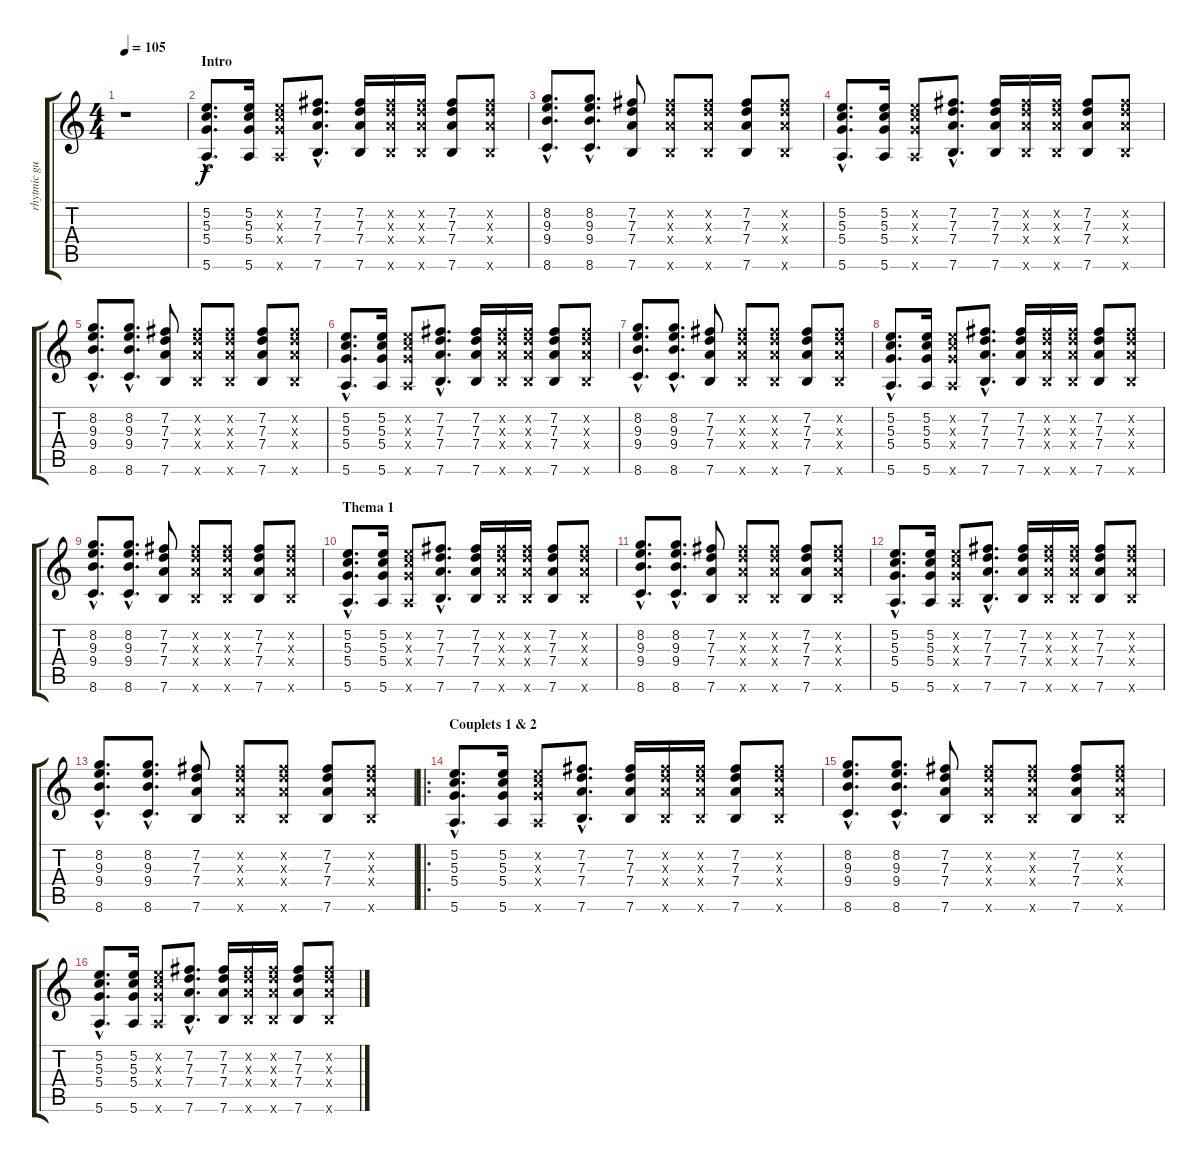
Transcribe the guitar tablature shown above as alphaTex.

\track ("rhytmic guitar" "rhytmic gu") {instrument acousticguitarnylon}
\staff {score tabs}
\tuning (E4 B3 G3 D3 A2 E2) {hide}
\ts (4 4)
\tempo 105
\clef g2
\ks c
r.1{dy f instrument acousticguitarnylon} |
\section ("" "Intro")
(5.2{hac} 5.3{hac} 5.4{hac} 5.6{hac}).8{d} (5.2 5.3 5.4 5.6).16 (5.2{x} 5.3{x} 5.4{x} 5.6{x}).8 (7.2{hac} 7.3{hac} 7.4{hac} 7.6{hac}).8{d} (7.2 7.3 7.4 7.6).16 (7.2{x} 7.3{x} 7.4{x} 7.6{x}).16 (7.2{x} 7.3{x} 7.4{x} 7.6{x}).16 (7.2 7.3 7.4 7.6).8 (7.2{x} 7.3{x} 7.4{x} 7.6{x}).8 |
(8.2{hac} 9.3{hac} 9.4{hac} 8.6{hac}).8{d} (8.2{hac} 9.3{hac} 9.4{hac} 8.6{hac}).8{d} (7.2 7.3 7.4 7.6).8 (7.2{x} 7.3{x} 7.4{x} 7.6{x}).8 (7.2{x} 7.3{x} 7.4{x} 7.6{x}).8 (7.2 7.3 7.4 7.6).8 (7.2{x} 7.3{x} 7.4{x} 7.6{x}).8 |
(5.2{hac} 5.3{hac} 5.4{hac} 5.6{hac}).8{d} (5.2 5.3 5.4 5.6).16 (5.2{x} 5.3{x} 5.4{x} 5.6{x}).8 (7.2{hac} 7.3{hac} 7.4{hac} 7.6{hac}).8{d} (7.2 7.3 7.4 7.6).16 (7.2{x} 7.3{x} 7.4{x} 7.6{x}).16 (7.2{x} 7.3{x} 7.4{x} 7.6{x}).16 (7.2 7.3 7.4 7.6).8 (7.2{x} 7.3{x} 7.4{x} 7.6{x}).8 |
(8.2{hac} 9.3{hac} 9.4{hac} 8.6{hac}).8{d} (8.2{hac} 9.3{hac} 9.4{hac} 8.6{hac}).8{d} (7.2 7.3 7.4 7.6).8 (7.2{x} 7.3{x} 7.4{x} 7.6{x}).8 (7.2{x} 7.3{x} 7.4{x} 7.6{x}).8 (7.2 7.3 7.4 7.6).8 (7.2{x} 7.3{x} 7.4{x} 7.6{x}).8 |
(5.2{hac} 5.3{hac} 5.4{hac} 5.6{hac}).8{d} (5.2 5.3 5.4 5.6).16 (5.2{x} 5.3{x} 5.4{x} 5.6{x}).8 (7.2{hac} 7.3{hac} 7.4{hac} 7.6{hac}).8{d} (7.2 7.3 7.4 7.6).16 (7.2{x} 7.3{x} 7.4{x} 7.6{x}).16 (7.2{x} 7.3{x} 7.4{x} 7.6{x}).16 (7.2 7.3 7.4 7.6).8 (7.2{x} 7.3{x} 7.4{x} 7.6{x}).8 |
(8.2{hac} 9.3{hac} 9.4{hac} 8.6{hac}).8{d} (8.2{hac} 9.3{hac} 9.4{hac} 8.6{hac}).8{d} (7.2 7.3 7.4 7.6).8 (7.2{x} 7.3{x} 7.4{x} 7.6{x}).8 (7.2{x} 7.3{x} 7.4{x} 7.6{x}).8 (7.2 7.3 7.4 7.6).8 (7.2{x} 7.3{x} 7.4{x} 7.6{x}).8 |
(5.2{hac} 5.3{hac} 5.4{hac} 5.6{hac}).8{d} (5.2 5.3 5.4 5.6).16 (5.2{x} 5.3{x} 5.4{x} 5.6{x}).8 (7.2{hac} 7.3{hac} 7.4{hac} 7.6{hac}).8{d} (7.2 7.3 7.4 7.6).16 (7.2{x} 7.3{x} 7.4{x} 7.6{x}).16 (7.2{x} 7.3{x} 7.4{x} 7.6{x}).16 (7.2 7.3 7.4 7.6).8 (7.2{x} 7.3{x} 7.4{x} 7.6{x}).8 |
(8.2{hac} 9.3{hac} 9.4{hac} 8.6{hac}).8{d} (8.2{hac} 9.3{hac} 9.4{hac} 8.6{hac}).8{d} (7.2 7.3 7.4 7.6).8 (7.2{x} 7.3{x} 7.4{x} 7.6{x}).8 (7.2{x} 7.3{x} 7.4{x} 7.6{x}).8 (7.2 7.3 7.4 7.6).8 (7.2{x} 7.3{x} 7.4{x} 7.6{x}).8 |
\section ("" "Thema 1")
(5.2{hac} 5.3{hac} 5.4{hac} 5.6{hac}).8{d} (5.2 5.3 5.4 5.6).16 (5.2{x} 5.3{x} 5.4{x} 5.6{x}).8 (7.2{hac} 7.3{hac} 7.4{hac} 7.6{hac}).8{d} (7.2 7.3 7.4 7.6).16 (7.2{x} 7.3{x} 7.4{x} 7.6{x}).16 (7.2{x} 7.3{x} 7.4{x} 7.6{x}).16 (7.2 7.3 7.4 7.6).8 (7.2{x} 7.3{x} 7.4{x} 7.6{x}).8 |
(8.2{hac} 9.3{hac} 9.4{hac} 8.6{hac}).8{d} (8.2{hac} 9.3{hac} 9.4{hac} 8.6{hac}).8{d} (7.2 7.3 7.4 7.6).8 (7.2{x} 7.3{x} 7.4{x} 7.6{x}).8 (7.2{x} 7.3{x} 7.4{x} 7.6{x}).8 (7.2 7.3 7.4 7.6).8 (7.2{x} 7.3{x} 7.4{x} 7.6{x}).8 |
(5.2{hac} 5.3{hac} 5.4{hac} 5.6{hac}).8{d} (5.2 5.3 5.4 5.6).16 (5.2{x} 5.3{x} 5.4{x} 5.6{x}).8 (7.2{hac} 7.3{hac} 7.4{hac} 7.6{hac}).8{d} (7.2 7.3 7.4 7.6).16 (7.2{x} 7.3{x} 7.4{x} 7.6{x}).16 (7.2{x} 7.3{x} 7.4{x} 7.6{x}).16 (7.2 7.3 7.4 7.6).8 (7.2{x} 7.3{x} 7.4{x} 7.6{x}).8 |
(8.2{hac} 9.3{hac} 9.4{hac} 8.6{hac}).8{d} (8.2{hac} 9.3{hac} 9.4{hac} 8.6{hac}).8{d} (7.2 7.3 7.4 7.6).8 (7.2{x} 7.3{x} 7.4{x} 7.6{x}).8 (7.2{x} 7.3{x} 7.4{x} 7.6{x}).8 (7.2 7.3 7.4 7.6).8 (7.2{x} 7.3{x} 7.4{x} 7.6{x}).8 |
\ro
\section ("" "Couplets 1 & 2")
(5.2{hac} 5.3{hac} 5.4{hac} 5.6{hac}).8{d} (5.2 5.3 5.4 5.6).16 (5.2{x} 5.3{x} 5.4{x} 5.6{x}).8 (7.2{hac} 7.3{hac} 7.4{hac} 7.6{hac}).8{d} (7.2 7.3 7.4 7.6).16 (7.2{x} 7.3{x} 7.4{x} 7.6{x}).16 (7.2{x} 7.3{x} 7.4{x} 7.6{x}).16 (7.2 7.3 7.4 7.6).8 (7.2{x} 7.3{x} 7.4{x} 7.6{x}).8 |
(8.2{hac} 9.3{hac} 9.4{hac} 8.6{hac}).8{d} (8.2{hac} 9.3{hac} 9.4{hac} 8.6{hac}).8{d} (7.2 7.3 7.4 7.6).8 (7.2{x} 7.3{x} 7.4{x} 7.6{x}).8 (7.2{x} 7.3{x} 7.4{x} 7.6{x}).8 (7.2 7.3 7.4 7.6).8 (7.2{x} 7.3{x} 7.4{x} 7.6{x}).8 |
(5.2{hac} 5.3{hac} 5.4{hac} 5.6{hac}).8{d} (5.2 5.3 5.4 5.6).16 (5.2{x} 5.3{x} 5.4{x} 5.6{x}).8 (7.2{hac} 7.3{hac} 7.4{hac} 7.6{hac}).8{d} (7.2 7.3 7.4 7.6).16 (7.2{x} 7.3{x} 7.4{x} 7.6{x}).16 (7.2{x} 7.3{x} 7.4{x} 7.6{x}).16 (7.2 7.3 7.4 7.6).8 (7.2{x} 7.3{x} 7.4{x} 7.6{x}).8
